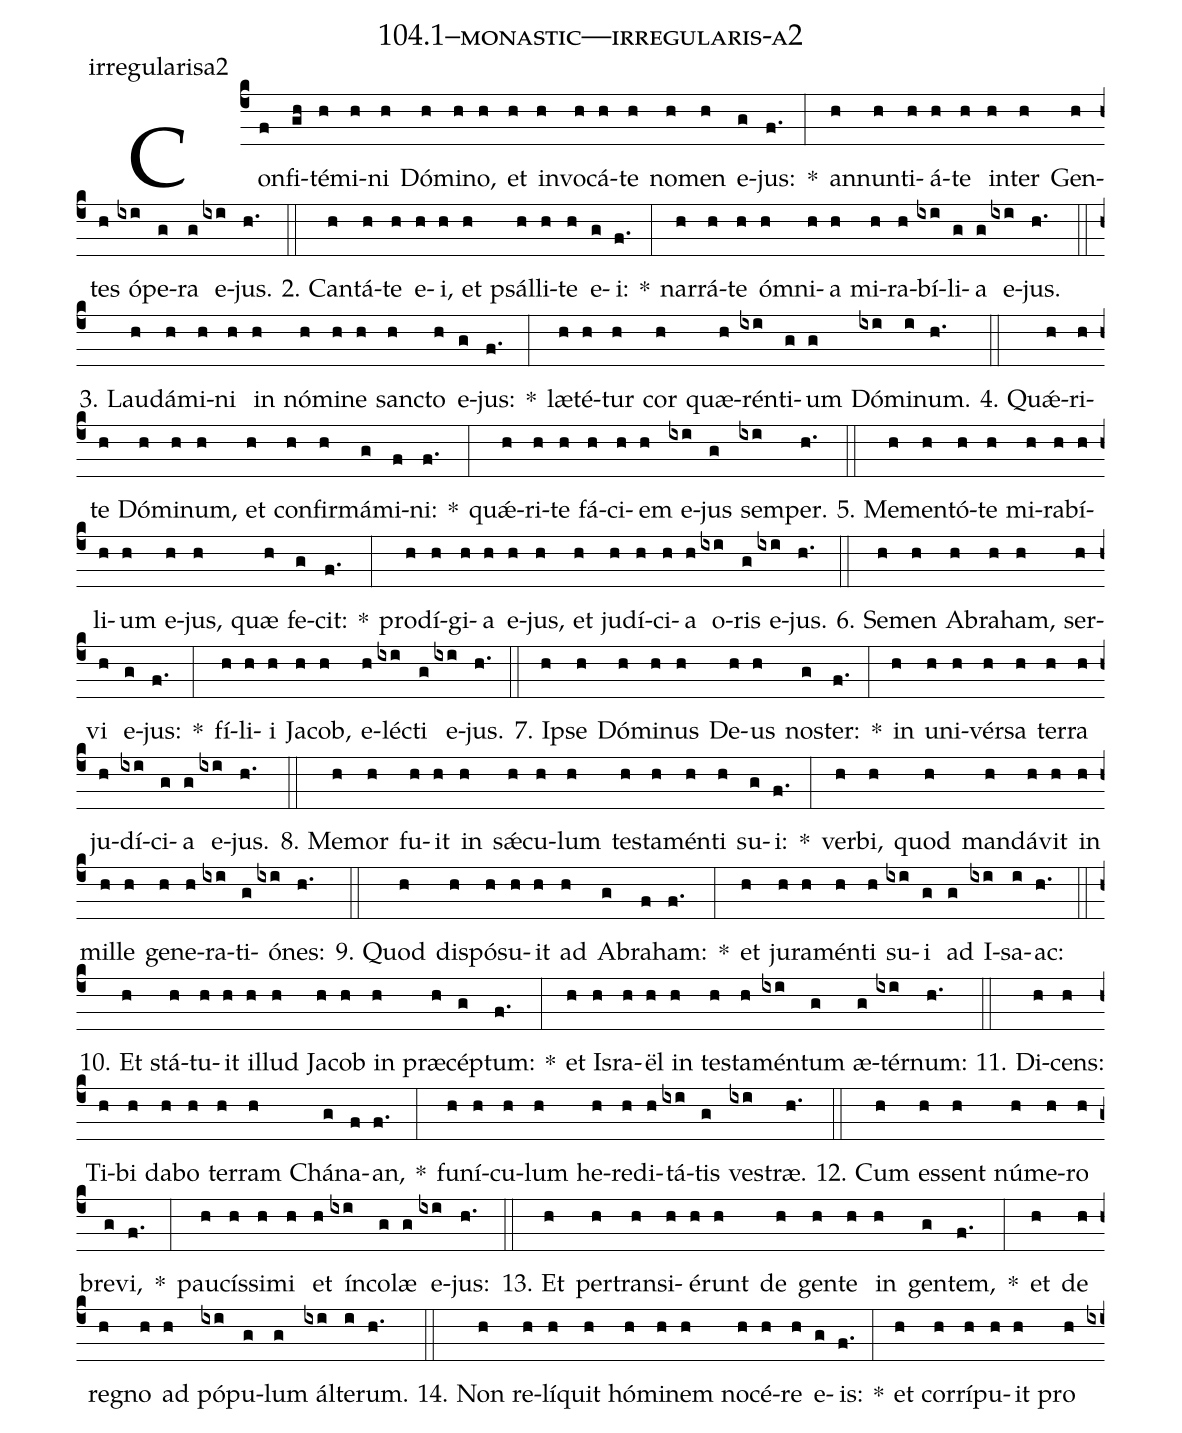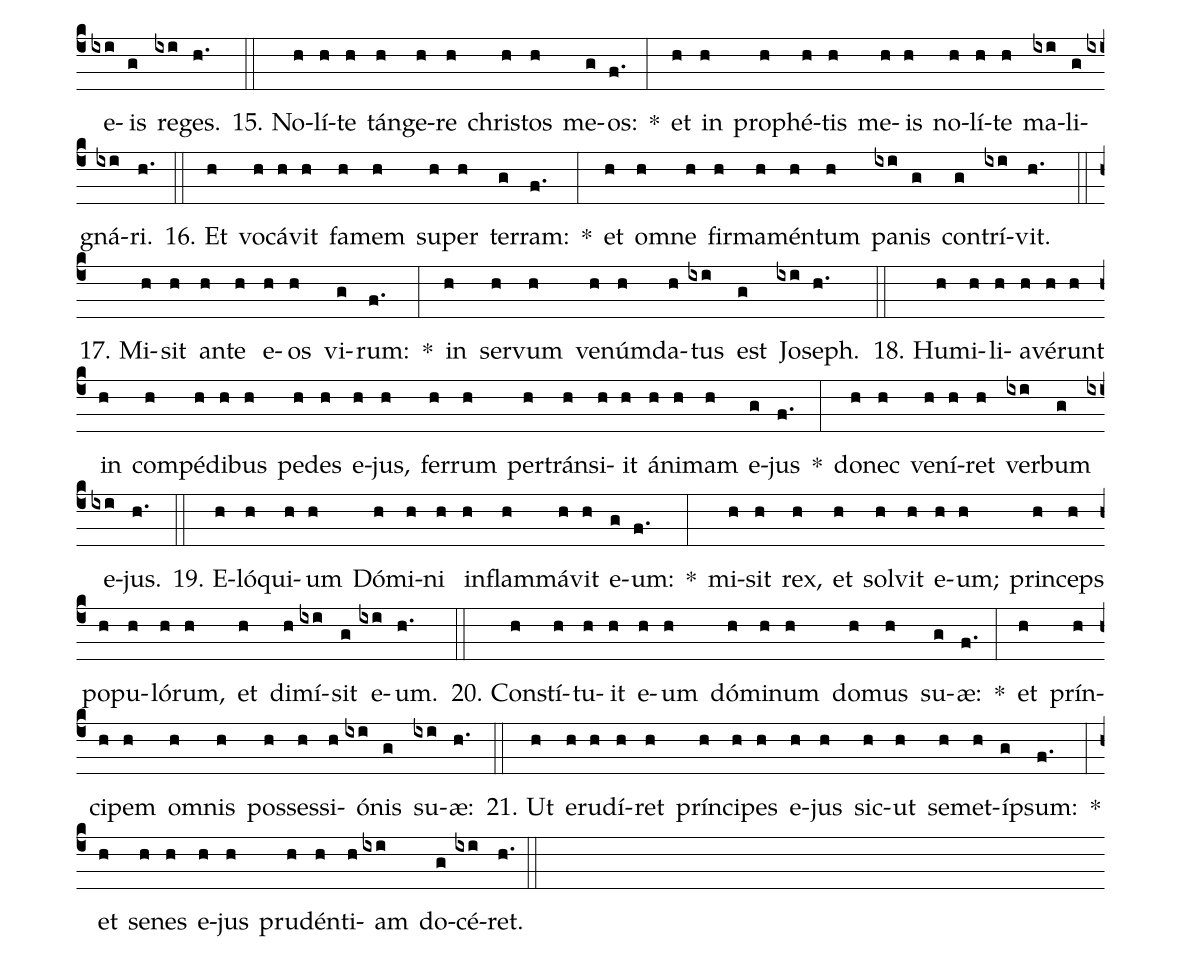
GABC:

name: 104.1--monastic---irregularis-a2;
annotation: irregularisa2;
%%
(c4)Con(f)fi(gh)té(h)mi(h)ni(h) Dó(h)mi(h)no,(h) et(h) in(h)vo(h)cá(h)te(h) no(h)men(h) e(g)jus:(f.) *(:) an(h)nun(h)ti(h)á(h)te(h) in(h)ter(h) Gen(h)tes(h) ó(ixi)pe(g)ra(g) e(ixi)jus.(h.) (::)
2. Can(h)tá(h)te(h) e(h)i,(h) et(h) psál(h)li(h)te(h) e(g)i:(f.) *(:) nar(h)rá(h)te(h) óm(h)ni(h)a(h) mi(h)ra(h)bí(ixi)li(g)a(g) e(ixi)jus.(h.) (::)
3. Lau(h)dá(h)mi(h)ni(h) in(h) nó(h)mi(h)ne(h) sanc(h)to(h) e(g)jus:(f.) *(:) læ(h)té(h)tur(h) cor(h) quæ(h)rén(ixi)ti(g)um(g) Dó(ixi)mi(i)num.(h.) (::)
4. Quǽ(h)ri(h)te(h) Dó(h)mi(h)num,(h) et(h) con(h)fir(h)má(g)mi(f)ni:(f.) *(:) quǽ(h)ri(h)te(h) fá(h)ci(h)em(h) e(ixi)jus(g) sem(ixi)per.(h.) (::)
5. Me(h)men(h)tó(h)te(h) mi(h)ra(h)bí(h)li(h)um(h) e(h)jus,(h) quæ(h) fe(g)cit:(f.) *(:) prod(h)í(h)gi(h)a(h) e(h)jus,(h) et(h) ju(h)dí(h)ci(h)a(h) o(ixi)ris(g) e(ixi)jus.(h.) (::)
6. Se(h)men(h) A(h)bra(h)ham,(h) ser(h)vi(h) e(g)jus:(f.) *(:) fí(h)li(h)i(h) Ja(h)cob,(h) e(h)léc(ixi)ti(g) e(ixi)jus.(h.) (::)
7. Ip(h)se(h) Dó(h)mi(h)nus(h) De(h)us(h) nos(g)ter:(f.) *(:) in(h) u(h)ni(h)vér(h)sa(h) ter(h)ra(h) ju(h)dí(ixi)ci(g)a(g) e(ixi)jus.(h.) (::)
8. Me(h)mor(h) fu(h)it(h) in(h) sǽ(h)cu(h)lum(h) tes(h)ta(h)mén(h)ti(h) su(g)i:(f.) *(:) ver(h)bi,(h) quod(h) man(h)dá(h)vit(h) in(h) mil(h)le(h) ge(h)ne(h)ra(ixi)ti(g)ó(ixi)nes:(h.) (::)
9. Quod(h) dis(h)pó(h)su(h)it(h) ad(h) A(g)bra(f)ham:(f.) *(:) et(h) ju(h)ra(h)mén(h)ti(h) su(ixi)i(g) ad(g) I(ixi)sa(i)ac:(h.) (::)
10. Et(h) stá(h)tu(h)it(h) il(h)lud(h) Ja(h)cob(h) in(h) præ(h)cép(g)tum:(f.) *(:) et(h) Is(h)ra(h)ël(h) in(h) tes(h)ta(h)mén(ixi)tum(g) æ(g)tér(ixi)num:(h.) (::)
11. Di(h)cens:(h) Ti(h)bi(h) da(h)bo(h) ter(h)ram(h) Chá(g)na(f)an,(f.) *(:) fu(h)ní(h)cu(h)lum(h) he(h)re(h)di(h)tá(ixi)tis(g) ves(ixi)træ.(h.) (::)
12. Cum(h) es(h)sent(h) nú(h)me(h)ro(h) bre(g)vi,(f.) *(:) pau(h)cís(h)si(h)mi(h) et(h) ín(ixi)co(g)læ(g) e(ixi)jus:(h.) (::)
13. Et(h) per(h)trans(h)i(h)é(h)runt(h) de(h) gen(h)te(h) in(h) gen(g)tem,(f.) *(:) et(h) de(h) re(h)gno(h) ad(h) pó(ixi)pu(g)lum(g) ál(ixi)te(i)rum.(h.) (::)
14. Non(h) re(h)lí(h)quit(h) hó(h)mi(h)nem(h) no(h)cé(h)re(h) e(g)is:(f.) *(:) et(h) cor(h)rí(h)pu(h)it(h) pro(h) e(ixi)is(g) re(ixi)ges.(h.) (::)
15. No(h)lí(h)te(h) tán(h)ge(h)re(h) chris(h)tos(h) me(g)os:(f.) *(:) et(h) in(h) pro(h)phé(h)tis(h) me(h)is(h) no(h)lí(h)te(h) ma(ixi)li(g)gná(ixi)ri.(h.) (::)
16. Et(h) vo(h)cá(h)vit(h) fa(h)mem(h) su(h)per(h) ter(g)ram:(f.) *(:) et(h) om(h)ne(h) fir(h)ma(h)mén(h)tum(h) pa(ixi)nis(g) con(g)trí(ixi)vit.(h.) (::)
17. Mi(h)sit(h) an(h)te(h) e(h)os(h) vi(g)rum:(f.) *(:) in(h) ser(h)vum(h) ve(h)núm(h)da(h)tus(ixi) est(g) Jo(ixi)seph.(h.) (::)
18. Hu(h)mi(h)li(h)a(h)vé(h)runt(h) in(h) com(h)pé(h)di(h)bus(h) pe(h)des(h) e(h)jus,(h) fer(h)rum(h) per(h)tráns(h)i(h)it(h) á(h)ni(h)mam(h) e(g)jus(f.) *(:) do(h)nec(h) ve(h)ní(h)ret(h) ver(ixi)bum(g) e(ixi)jus.(h.) (::)
19. E(h)ló(h)qui(h)um(h) Dó(h)mi(h)ni(h) in(h)flam(h)má(h)vit(h) e(g)um:(f.) *(:) mi(h)sit(h) rex,(h) et(h) sol(h)vit(h) e(h)um;(h) prin(h)ceps(h) po(h)pu(h)ló(h)rum,(h) et(h) di(h)mí(ixi)sit(g) e(ixi)um.(h.) (::)
20. Con(h)stí(h)tu(h)it(h) e(h)um(h) dó(h)mi(h)num(h) do(h)mus(h) su(g)æ:(f.) *(:) et(h) prín(h)ci(h)pem(h) om(h)nis(h) pos(h)ses(h)si(h)ó(ixi)nis(g) su(ixi)æ:(h.) (::)
21. Ut(h) e(h)ru(h)dí(h)ret(h) prín(h)ci(h)pes(h) e(h)jus(h) sic(h)ut(h) se(h)met(h)íp(g)sum:(f.) *(:) et(h) se(h)nes(h) e(h)jus(h) pru(h)dén(h)ti(h)am(ixi) do(g)cé(ixi)ret.(h.) (::)
